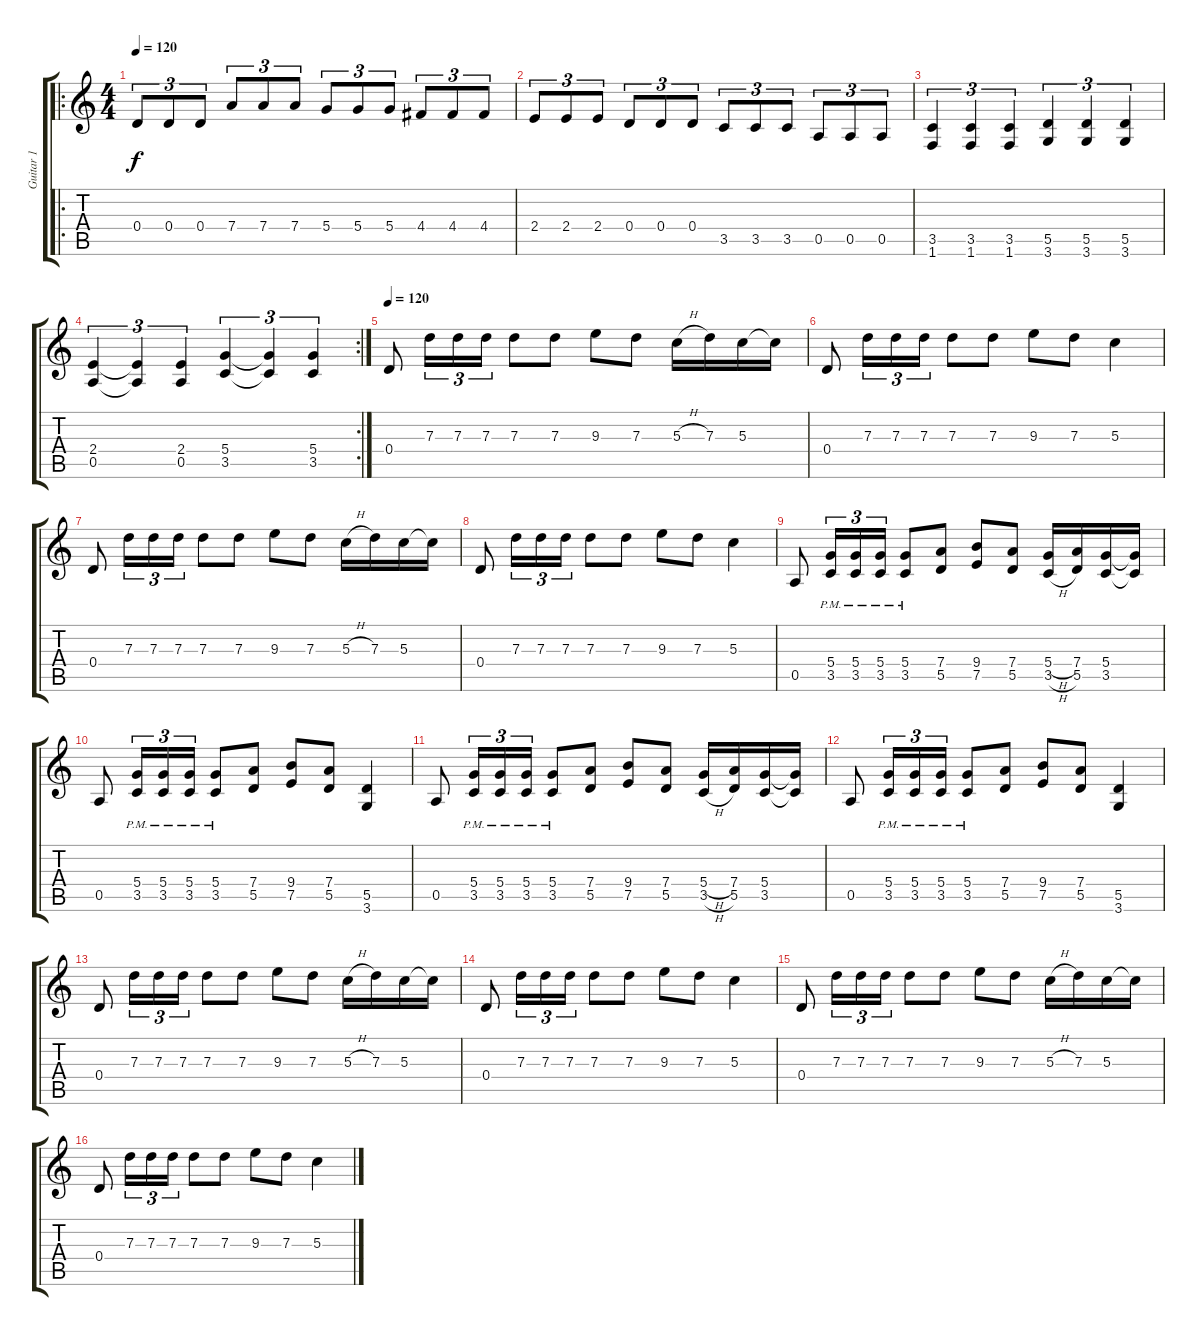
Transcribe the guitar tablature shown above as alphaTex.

\track ("Guitar 1" "Guitar 1") {instrument distortionguitar}
\staff {score tabs}
\tuning (E4 B3 G3 D3 A2 E2) {hide}
\ro
\ts (4 4)
\tempo 120
\tempo 200
\tempo 120
\clef g2
\ks c
0.4.8{tu (3 2) dy f instrument distortionguitar} 0.4.8{tu (3 2)} 0.4.8{tu (3 2)} 7.4.8{tu (3 2)} 7.4.8{tu (3 2)} 7.4.8{tu (3 2)} 5.4.8{tu (3 2)} 5.4.8{tu (3 2)} 5.4.8{tu (3 2)} 4.4.8{tu (3 2)} 4.4.8{tu (3 2)} 4.4.8{tu (3 2)} |
2.4.8{tu (3 2)} 2.4.8{tu (3 2)} 2.4.8{tu (3 2)} 0.4.8{tu (3 2)} 0.4.8{tu (3 2)} 0.4.8{tu (3 2)} 3.5.8{tu (3 2)} 3.5.8{tu (3 2)} 3.5.8{tu (3 2)} 0.5.8{tu (3 2)} 0.5.8{tu (3 2)} 0.5.8{tu (3 2)} |
(3.5 1.6).4{tu (3 2)} (3.5 1.6).4{tu (3 2)} (3.5 1.6).4{tu (3 2)} (5.5 3.6).4{tu (3 2)} (5.5 3.6).4{tu (3 2)} (5.5 3.6).4{tu (3 2)} |
\rc 2
(2.4 0.5).4{tu (3 2)} (2.4{t} 0.5{t}).4{tu (3 2)} (2.4 0.5).4{tu (3 2)} (5.4 3.5).4{tu (3 2)} (5.4{t} 3.5{t}).4{tu (3 2)} (5.4 3.5).4{tu (3 2)} |
\tempo 120
0.4.8 7.3.16{tu (3 2)} 7.3.16{tu (3 2)} 7.3.16{tu (3 2)} 7.3.8 7.3.8 9.3.8 7.3.8 5.3{h}.16 7.3.16 5.3.16 5.3{t}.16 |
0.4.8 7.3.16{tu (3 2)} 7.3.16{tu (3 2)} 7.3.16{tu (3 2)} 7.3.8 7.3.8 9.3.8 7.3.8 5.3.4 |
0.4.8 7.3.16{tu (3 2)} 7.3.16{tu (3 2)} 7.3.16{tu (3 2)} 7.3.8 7.3.8 9.3.8 7.3.8 5.3{h}.16 7.3.16 5.3.16 5.3{t}.16 |
0.4.8 7.3.16{tu (3 2)} 7.3.16{tu (3 2)} 7.3.16{tu (3 2)} 7.3.8 7.3.8 9.3.8 7.3.8 5.3.4 |
0.5.8 (5.4{pm} 3.5{pm}).16{tu (3 2)} (5.4{pm} 3.5{pm}).16{tu (3 2)} (5.4{pm} 3.5{pm}).16{tu (3 2)} (5.4{pm} 3.5{pm}).8 (7.4 5.5).8 (9.4 7.5).8 (7.4 5.5).8 (5.4{h} 3.5{h}).16 (7.4 5.5).16 (5.4 3.5).16 (5.4{t} 3.5{t}).16 |
0.5.8 (5.4{pm} 3.5{pm}).16{tu (3 2)} (5.4{pm} 3.5{pm}).16{tu (3 2)} (5.4{pm} 3.5{pm}).16{tu (3 2)} (5.4{pm} 3.5{pm}).8 (7.4 5.5).8 (9.4 7.5).8 (7.4 5.5).8 (5.5 3.6).4 |
0.5.8 (5.4{pm} 3.5{pm}).16{tu (3 2)} (5.4{pm} 3.5{pm}).16{tu (3 2)} (5.4{pm} 3.5{pm}).16{tu (3 2)} (5.4{pm} 3.5{pm}).8 (7.4 5.5).8 (9.4 7.5).8 (7.4 5.5).8 (5.4{h} 3.5{h}).16 (7.4 5.5).16 (5.4 3.5).16 (5.4{t} 3.5{t}).16 |
0.5.8 (5.4{pm} 3.5{pm}).16{tu (3 2)} (5.4{pm} 3.5{pm}).16{tu (3 2)} (5.4{pm} 3.5{pm}).16{tu (3 2)} (5.4{pm} 3.5{pm}).8 (7.4 5.5).8 (9.4 7.5).8 (7.4 5.5).8 (5.5 3.6).4 |
0.4.8 7.3.16{tu (3 2)} 7.3.16{tu (3 2)} 7.3.16{tu (3 2)} 7.3.8 7.3.8 9.3.8 7.3.8 5.3{h}.16 7.3.16 5.3.16 5.3{t}.16 |
0.4.8 7.3.16{tu (3 2)} 7.3.16{tu (3 2)} 7.3.16{tu (3 2)} 7.3.8 7.3.8 9.3.8 7.3.8 5.3.4 |
0.4.8 7.3.16{tu (3 2)} 7.3.16{tu (3 2)} 7.3.16{tu (3 2)} 7.3.8 7.3.8 9.3.8 7.3.8 5.3{h}.16 7.3.16 5.3.16 5.3{t}.16 |
0.4.8 7.3.16{tu (3 2)} 7.3.16{tu (3 2)} 7.3.16{tu (3 2)} 7.3.8 7.3.8 9.3.8 7.3.8 5.3.4
